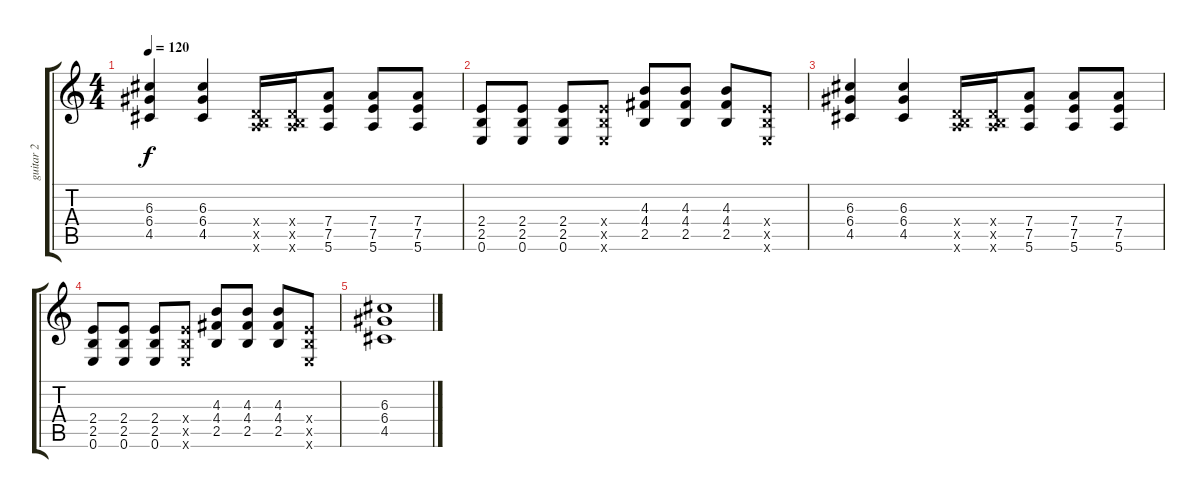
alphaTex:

\track ("guitar 2" "guitar 2") {instrument acousticguitarsteel}
\staff {score tabs}
\tuning (E4 B3 G3 D3 A2 E2) {hide}
\ts (4 4)
\tempo 120
\clef g2
\ks c
(6.3 6.4 4.5).4{dy f} (6.3 6.4 4.5).4 (0.4{x} 0.5{x} 7.6{x}).16 (0.4{x} 0.5{x} 7.6{x}).16 (7.4 7.5 5.6).8 (7.4 7.5 5.6).8 (7.4 7.5 5.6).8 |
(2.4 2.5 0.6).8 (2.4 2.5 0.6).8 (2.4 2.5 0.6).8 (2.4{x} 2.5{x} 0.6{x}).8 (4.3 4.4 2.5).8 (4.3 4.4 2.5).8 (4.3 4.4 2.5).8 (2.4{x} 2.5{x} 0.6{x}).8 |
(6.3 6.4 4.5).4 (6.3 6.4 4.5).4 (0.4{x} 0.5{x} 7.6{x}).16 (0.4{x} 0.5{x} 7.6{x}).16 (7.4 7.5 5.6).8 (7.4 7.5 5.6).8 (7.4 7.5 5.6).8 |
(2.4 2.5 0.6).8 (2.4 2.5 0.6).8 (2.4 2.5 0.6).8 (2.4{x} 2.5{x} 0.6{x}).8 (4.3 4.4 2.5).8 (4.3 4.4 2.5).8 (4.3 4.4 2.5).8 (2.4{x} 2.5{x} 0.6{x}).8 |
(6.3 6.4 4.5).1
